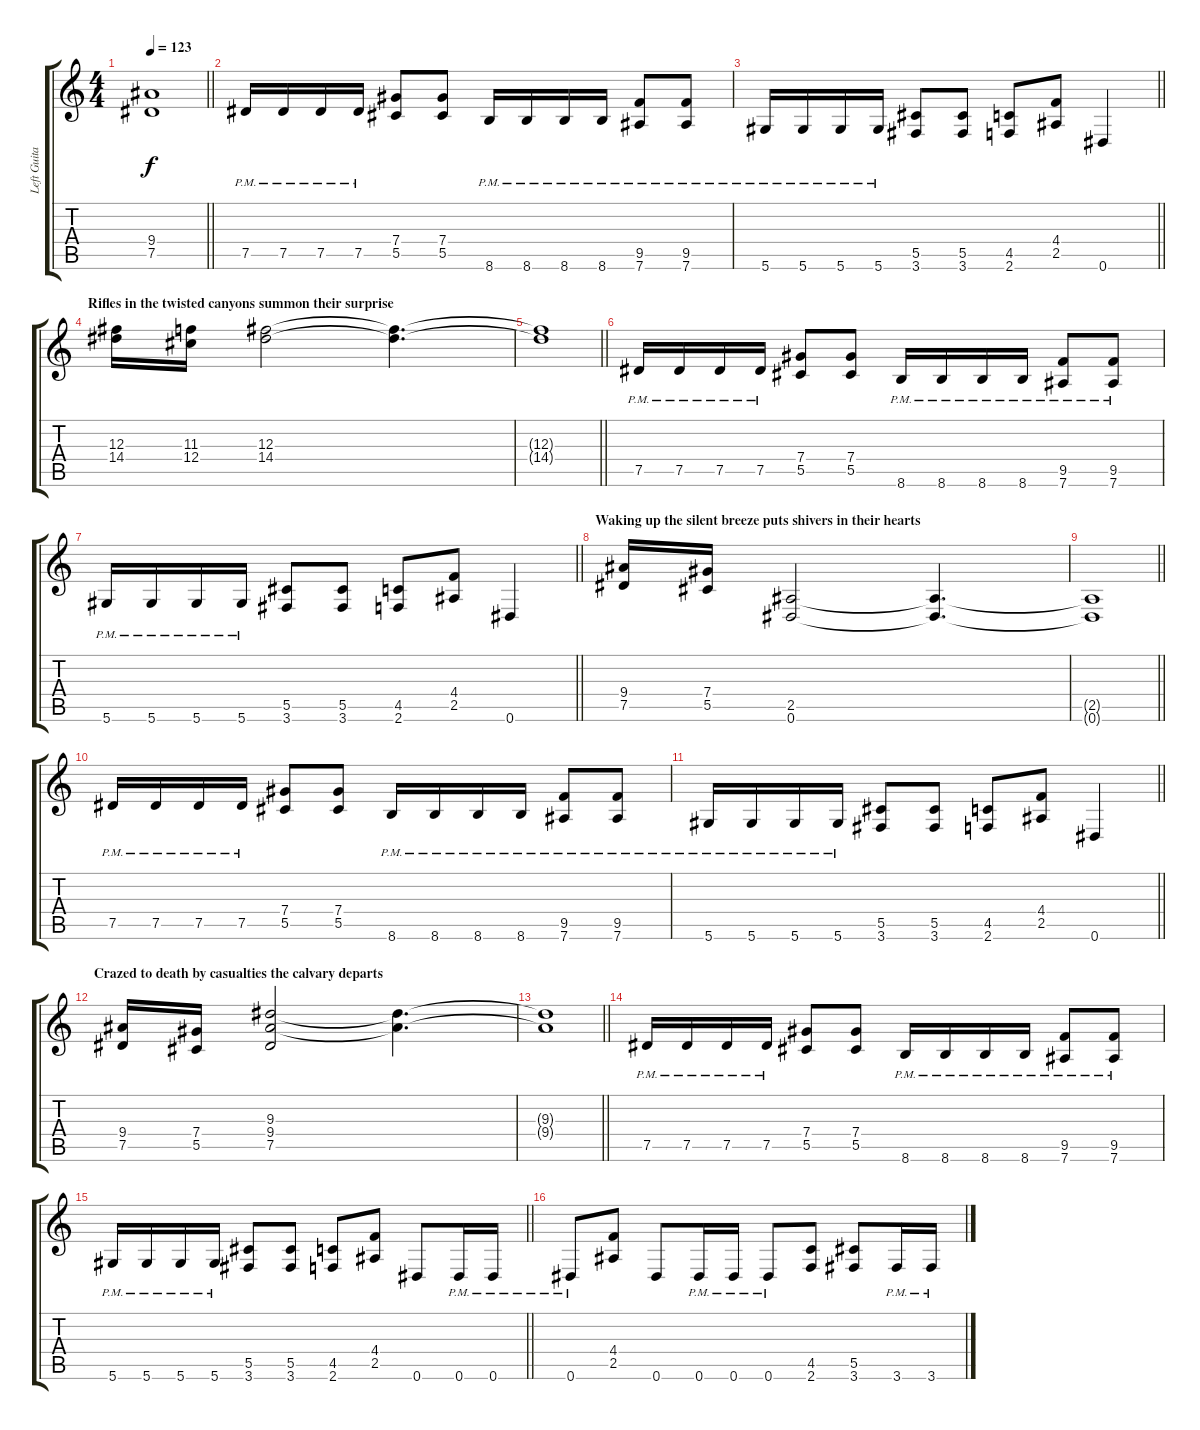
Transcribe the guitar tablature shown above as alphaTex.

\track ("Left Guitar" "Left Guita") {instrument overdrivenguitar}
\staff {score tabs}
\tuning (Eb4 Bb3 Gb3 Db3 Ab2 Eb2) {hide}
\ts (4 4)
\tempo 123
\clef g2
\barLineRight lightlight
\ks c
(9.4{t} 7.5{t}).1{dy f} |
7.5{pm}.16 7.5{pm}.16 7.5{pm}.16 7.5{pm}.16 (7.4 5.5).8 (7.4 5.5).8 8.6{pm}.16 8.6{pm}.16 8.6{pm}.16 8.6{pm}.16 (9.5 7.6{pm}).8 (9.5 7.6{pm}).8 |
\barLineRight lightlight
5.6{pm}.16 5.6{pm}.16 5.6{pm}.16 5.6{pm}.16 (5.5 3.6).8 (5.5 3.6).8 (4.5 2.6).8 (4.4 2.5).8 0.6.4 |
\section ("" "Rifles in the twisted canyons summon their surprise ")
(12.3 14.4).16 (11.3 12.4).16 (12.3 14.4).2 (12.3{t} 14.4{t}).4{d} |
\barLineRight lightlight
(12.3{t} 14.4{t}).1 |
7.5{pm}.16 7.5{pm}.16 7.5{pm}.16 7.5{pm}.16 (7.4 5.5).8 (7.4 5.5).8 8.6{pm}.16 8.6{pm}.16 8.6{pm}.16 8.6{pm}.16 (9.5 7.6{pm}).8 (9.5 7.6{pm}).8 |
\barLineRight lightlight
5.6{pm}.16 5.6{pm}.16 5.6{pm}.16 5.6{pm}.16 (5.5 3.6).8 (5.5 3.6).8 (4.5 2.6).8 (4.4 2.5).8 0.6.4 |
\section ("" "Waking up the silent breeze puts shivers in their hearts ")
(9.4 7.5).16 (7.4 5.5).16 (2.5 0.6).2 (2.5{t} 0.6{t}).4{d} |
\barLineRight lightlight
(2.5{t} 0.6{t}).1 |
7.5{pm}.16 7.5{pm}.16 7.5{pm}.16 7.5{pm}.16 (7.4 5.5).8 (7.4 5.5).8 8.6{pm}.16 8.6{pm}.16 8.6{pm}.16 8.6{pm}.16 (9.5 7.6{pm}).8 (9.5 7.6{pm}).8 |
\barLineRight lightlight
5.6{pm}.16 5.6{pm}.16 5.6{pm}.16 5.6{pm}.16 (5.5 3.6).8 (5.5 3.6).8 (4.5 2.6).8 (4.4 2.5).8 0.6.4 |
\section ("" "Crazed to death by casualties the calvary departs ")
(9.4 7.5).16 (7.4 5.5).16 (9.3 9.4 7.5).2 (9.3{t} 9.4{t}).4{d} |
\barLineRight lightlight
(9.3{t} 9.4{t}).1 |
7.5{pm}.16 7.5{pm}.16 7.5{pm}.16 7.5{pm}.16 (7.4 5.5).8 (7.4 5.5).8 8.6{pm}.16 8.6{pm}.16 8.6{pm}.16 8.6{pm}.16 (9.5 7.6{pm}).8 (9.5 7.6{pm}).8 |
\barLineRight lightlight
5.6{pm}.16 5.6{pm}.16 5.6{pm}.16 5.6{pm}.16 (5.5 3.6).8 (5.5 3.6).8 (4.5 2.6).8 (4.4 2.5).8 0.6.8 0.6{pm}.16 0.6{pm}.16 |
0.6{pm}.8 (4.4 2.5).8 0.6.8 0.6{pm}.16 0.6{pm}.16 0.6{pm}.8 (4.5 2.6).8 (5.5 3.6).8 3.6{pm}.16 3.6{pm}.16
